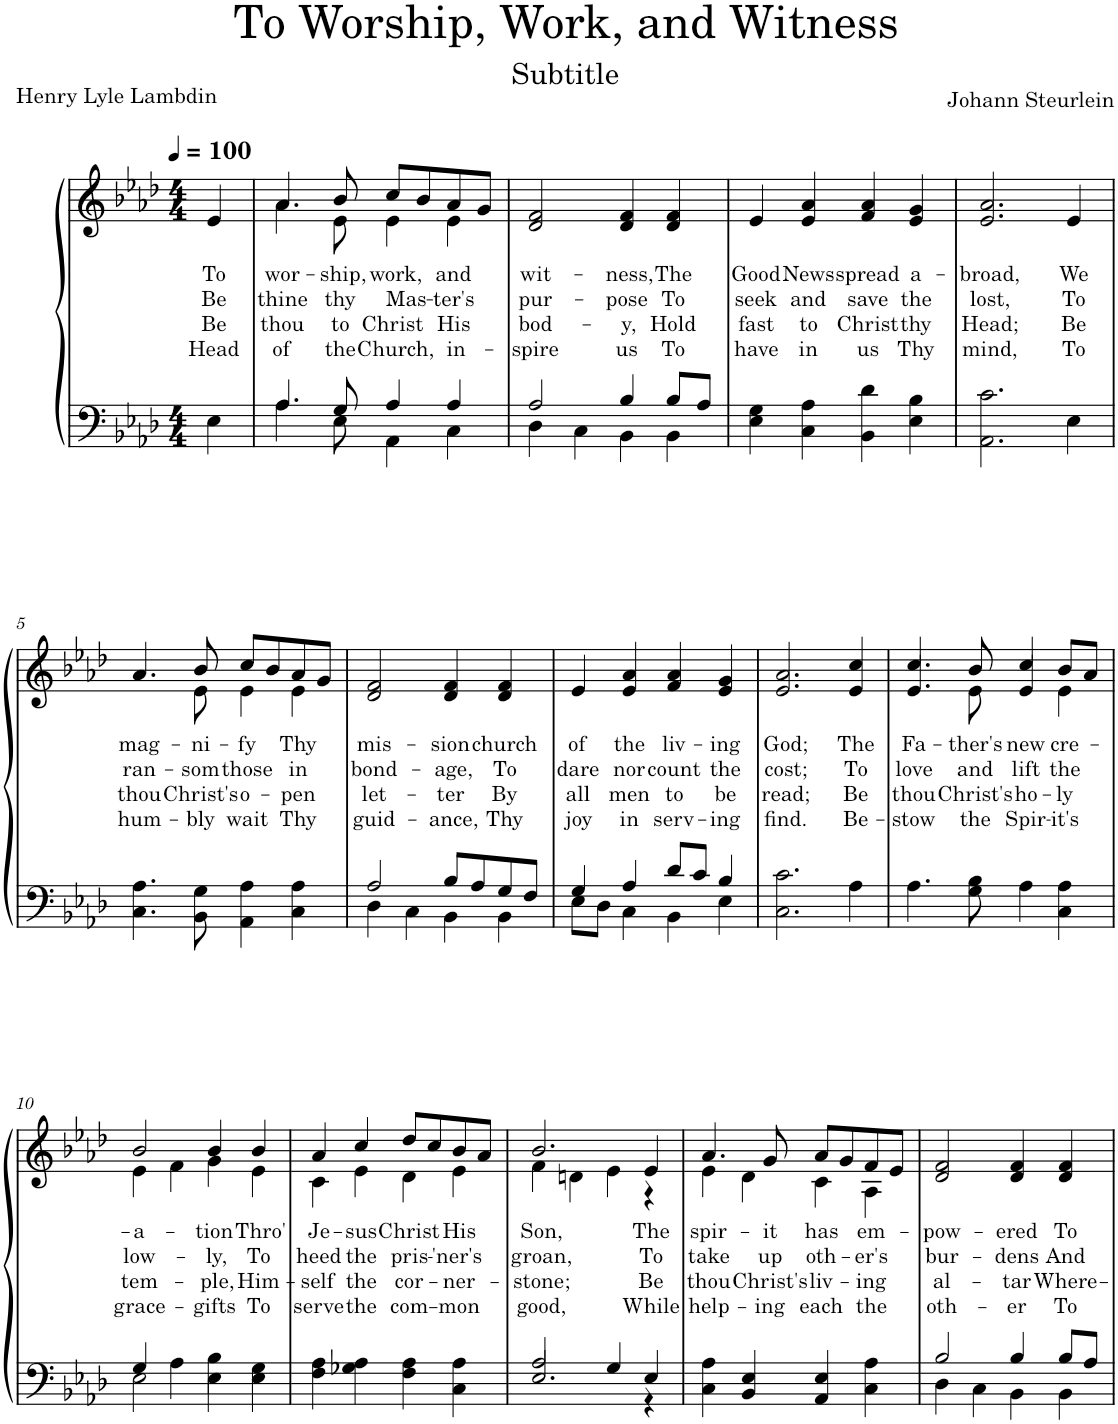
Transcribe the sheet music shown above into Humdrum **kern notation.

**kern	**kern	**text	**text	**text	**text
*part1	*part1	*part1	*part1	*part1	*part1
*staff2	*staff1	*staff1	*staff1	*staff1	*staff1
*I"Piano	*	*	*	*	*
*I'Pno.	*	*	*	*	*
*clefF4	*clefG2	*	*	*	*
*k[b-e-a-d-]	*k[b-e-a-d-]	*	*	*	*
*M4/4	*M4/4	*	*	*	*
*MM100	*MM100	*	*	*	*
=	=	=	=	=	=
!	!	!LO:LY:b	!LO:LY:b	!LO:LY:b	!LO:LY:b
4E-\	4e-/	To	Be	Be	Head
=1	=1	=1	=1	=1	=1
*^	*	*	*	*	*
!	!	!	!LO:LY:b	!LO:LY:b	!LO:LY:b	!LO:LY:b
*	*	*^	*	*	*	*
4.A-/	4.A-\	4.a-/	4.a-\	wor-	thine	thou	of
!	!	!	!	!LO:LY:b	!LO:LY:b	!LO:LY:b	!LO:LY:b
8G/	8E-\	8b-/	8e-\	-ship,	thy	to	the
!	!	!	!	!LO:LY:b	!LO:LY:b	!LO:LY:b	!LO:LY:b
4A-/	4AA-\	8cc/L	4e-\	work,	Mas-	Christ	Church,
.	.	8b-/	.	.	.	.	.
!	!	!	!	!LO:LY:b	!LO:LY:b	!LO:LY:b	!LO:LY:b
4A-/	4C\	8a-/	4e-\	and	-ter's	His	in-
.	.	8g/J	.	.	.	.	.
*	*	*v	*v	*	*	*	*
=2	=2	=2	=2	=2	=2	=2
!	!	!	!LO:LY:b	!LO:LY:b	!LO:LY:b	!LO:LY:b
2A-/	4D-\	2d-/ 2f/	wit-	pur-	bod-	-spire
.	4C\	.	.	.	.	.
!	!	!	!LO:LY:b	!LO:LY:b	!LO:LY:b	!LO:LY:b
4B-/	4BB-\	4d-/ 4f/	-ness,	-pose	-y,	us
!	!	!	!LO:LY:b	!LO:LY:b	!LO:LY:b	!LO:LY:b
8B-/L	4BB-\	4d-/ 4f/	The	To	Hold	To
8A-/J	.	.	.	.	.	.
*v	*v	*	*	*	*	*
=3	=3	=3	=3	=3	=3
!	!	!LO:LY:b	!LO:LY:b	!LO:LY:b	!LO:LY:b
4E-\ 4G\	4e-/	Good	seek	fast	have
!	!	!LO:LY:b	!LO:LY:b	!LO:LY:b	!LO:LY:b
4C\ 4A-\	4e-/ 4a-/	News	and	to	in
!	!	!LO:LY:b	!LO:LY:b	!LO:LY:b	!LO:LY:b
4BB-\ 4d-\	4f/ 4a-/	spread	save	Christ	us
!	!	!LO:LY:b	!LO:LY:b	!LO:LY:b	!LO:LY:b
4E-\ 4B-\	4e-/ 4g/	a-	the	thy	Thy
=4	=4	=4	=4	=4	=4
!	!	!LO:LY:b	!LO:LY:b	!LO:LY:b	!LO:LY:b
2.AA-\ 2.c\	2.e-/ 2.a-/	-broad,	lost,	Head;	mind,
!	!	!LO:LY:b	!LO:LY:b	!LO:LY:b	!LO:LY:b
4E-\	4e-/	We	To	Be	To
!!LO:LB:g=z
=5	=5	=5	=5	=5	=5
!	!	!LO:LY:b	!LO:LY:b	!LO:LY:b	!LO:LY:b
*	*^	*	*	*	*
4.C\ 4.A-\	4.a-/	4.ryy	mag-	ran-	thou	hum-
!	!	!	!LO:LY:b	!LO:LY:b	!LO:LY:b	!LO:LY:b
8BB-\ 8G\	8b-/	8e-\	-ni-	-som	Christ's	-bly
!	!	!	!LO:LY:b	!LO:LY:b	!LO:LY:b	!LO:LY:b
4AA-\ 4A-\	8cc/L	4e-\	-fy	those	o-	wait
.	8b-/	.	.	.	.	.
!	!	!	!LO:LY:b	!LO:LY:b	!LO:LY:b	!LO:LY:b
4C\ 4A-\	8a-/	4e-\	Thy	in	-pen	Thy
.	8g/J	.	.	.	.	.
*	*v	*v	*	*	*	*
=6	=6	=6	=6	=6	=6
*^	*	*	*	*	*
!	!	!	!LO:LY:b	!LO:LY:b	!LO:LY:b	!LO:LY:b
2A-/	4D-\	2d-/ 2f/	mis-	bond-	let-	guid-
.	4C\	.	.	.	.	.
!	!	!	!LO:LY:b	!LO:LY:b	!LO:LY:b	!LO:LY:b
8B-/L	4BB-\	4d-/ 4f/	-sion	-age,	-ter	-ance,
8A-/	.	.	.	.	.	.
!	!	!	!LO:LY:b	!LO:LY:b	!LO:LY:b	!LO:LY:b
8G/	4BB-\	4d-/ 4f/	church	To	By	Thy
8F/J	.	.	.	.	.	.
=7	=7	=7	=7	=7	=7	=7
!	!	!	!LO:LY:b	!LO:LY:b	!LO:LY:b	!LO:LY:b
4G/	8E-\L	4e-/	of	dare	all	joy
.	8D-\J	.	.	.	.	.
!	!	!	!LO:LY:b	!LO:LY:b	!LO:LY:b	!LO:LY:b
4A-/	4C\	4e-/ 4a-/	the	nor	men	in
!	!	!	!LO:LY:b	!LO:LY:b	!LO:LY:b	!LO:LY:b
8d-/L	4BB-\	4f/ 4a-/	liv-	count	to	serv-
8c/J	.	.	.	.	.	.
!	!	!	!LO:LY:b	!LO:LY:b	!LO:LY:b	!LO:LY:b
4B-/	4E-\	4e-/ 4g/	-ing	the	be	-ing
=8	=8	=8	=8	=8	=8	=8
!	!	!	!LO:LY:b	!LO:LY:b	!LO:LY:b	!LO:LY:b
*v	*v	*	*	*	*	*
2.C\ 2.c\	2.e-/ 2.a-/	God;	cost;	read;	find.
!	!	!LO:LY:b	!LO:LY:b	!LO:LY:b	!LO:LY:b
4A-\	4e-/ 4cc/	The	To	Be	Be-
=9	=9	=9	=9	=9	=9
!	!	!LO:LY:b	!LO:LY:b	!LO:LY:b	!LO:LY:b
*	*^	*	*	*	*
4.A-\	4.e-/	4.cc/	Fa-	love	thou	-stow
!	!	!	!LO:LY:b	!LO:LY:b	!LO:LY:b	!LO:LY:b
8G\ 8B-\	8e-\	8b-/	-ther's	and	Christ's	the
!	!	!	!LO:LY:b	!LO:LY:b	!LO:LY:b	!LO:LY:b
4A-\	4e-/	4cc/	new	lift	ho-	Spir-
!	!	!	!LO:LY:b	!LO:LY:b	!LO:LY:b	!LO:LY:b
4C\ 4A-\	4e-\	8b-/L	cre-	the	-ly	-it's
.	.	8a-/J	.	.	.	.
!!LO:LB:g=z	!!
=10	=10	=10	=10	=10	=10	=10
*^	*	*	*	*	*	*
!	!	!	!	!LO:LY:b	!LO:LY:b	!LO:LY:b	!LO:LY:b
2E-\	4G/	2b-/	4e-\	-a-	low-	tem-	grace-
.	4A-\	.	4f\	.	.	.	.
!	!	!	!	!LO:LY:b	!LO:LY:b	!LO:LY:b	!LO:LY:b
4E-\	4B-\	4b-/	4g\	-tion	-ly,	-ple,	-gifts
!	!	!	!	!LO:LY:b	!LO:LY:b	!LO:LY:b	!LO:LY:b
4E-\	4G\	4b-/	4e-\	Thro'	To	Him-	To
=11	=11	=11	=11	=11	=11	=11	=11
!	!	!	!	!LO:LY:b	!LO:LY:b	!LO:LY:b	!LO:LY:b
*v	*v	*	*	*	*	*	*
4F\ 4A-\	4c\	4a-/	Je-	heed	-self	serve
!	!	!	!LO:LY:b	!LO:LY:b	!LO:LY:b	!LO:LY:b
4G-X\ 4A-\	4e-\	4cc/	-sus	the	the	the
!	!	!	!LO:LY:b	!LO:LY:b	!LO:LY:b	!LO:LY:b
4F\ 4A-\	4d-\	8dd-/L	Christ	pris-	cor-	com-
.	.	8cc/	.	.	.	.
!	!	!	!LO:LY:b	!LO:LY:b	!LO:LY:b	!LO:LY:b
4C\ 4A-\	4e-\	8b-/	His	-'ner's	-ner-	-mon
.	.	8a-/J	.	.	.	.
=12	=12	=12	=12	=12	=12	=12
*^	*	*	*	*	*	*
!	!	!	!	!LO:LY:b	!LO:LY:b	!LO:LY:b	!LO:LY:b
2.E-/	2A-/	2.b-/	4f\	Son,	groan,	-stone;	good,
.	.	.	4dn\	.	.	.	.
.	4G/	.	4e-\	.	.	.	.
!	!	!	!	!LO:LY:b	!LO:LY:b	!LO:LY:b	!LO:LY:b
4E-/	4r	4e-/	4r	The	To	Be	While
=13	=13	=13	=13	=13	=13	=13	=13
!	!	!	!	!LO:LY:b	!LO:LY:b	!LO:LY:b	!LO:LY:b
*v	*v	*	*	*	*	*	*
4C\ 4A-\	4.a-/	4e-\	spir-	take	thou	help-
4BB-/ 4E-/	.	4d-\	.	.	.	.
!	!	!	!LO:LY:b	!LO:LY:b	!LO:LY:b	!LO:LY:b
.	8g/	.	-it	up	Christ's	-ing
!	!	!	!LO:LY:b	!LO:LY:b	!LO:LY:b	!LO:LY:b
4AA-/ 4E-/	4c\	8a-/L	has	oth-	liv-	each
.	.	8g/	.	.	.	.
!	!	!	!LO:LY:b	!LO:LY:b	!LO:LY:b	!LO:LY:b
4C\ 4A-\	4A-\	8f/	em-	-er's	-ing	the
.	.	8e-/J	.	.	.	.
=14	=14	=14	=14	=14	=14	=14
*^	*	*	*	*	*	*
!	!	!	!	!LO:LY:b	!LO:LY:b	!LO:LY:b	!LO:LY:b
*	*	*v	*v	*	*	*	*
2B-/	4D-\	2d-/ 2f/	-pow-	bur-	al-	oth-
.	4C\	.	.	.	.	.
!	!	!	!LO:LY:b	!LO:LY:b	!LO:LY:b	!LO:LY:b
4B-/	4BB-\	4d-/ 4f/	-ered	-dens	-tar	-er
!	!	!	!LO:LY:b	!LO:LY:b	!LO:LY:b	!LO:LY:b
8B-/L	4BB-\	4d-/ 4f/	To	And	Where-	To
8A-/J	.	.	.	.	.	.
*v	*v	*	*	*	*	*
=	=	=	=	=	=
*-	*-	*-	*-	*-	*-
